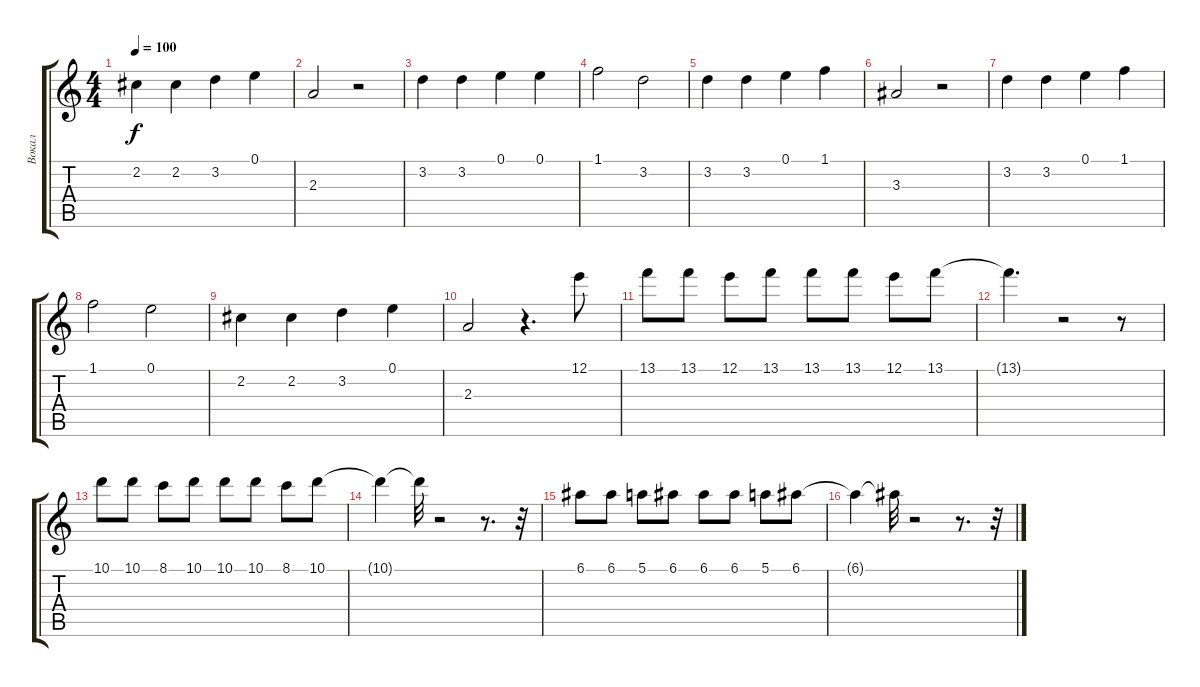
\track ("Вокал" "Вокал") {instrument overdrivenguitar}
\staff {score tabs}
\tuning (E4 B3 G3 D3 A2 E2) {hide}
\ts (4 4)
\tempo 100
\clef g2
\ks c
2.2.4{dy f} 2.2.4 3.2.4 0.1.4 |
2.3.2 r.2 |
3.2.4 3.2.4 0.1.4 0.1.4 |
1.1.2 3.2.2 |
3.2.4 3.2.4 0.1.4 1.1.4 |
3.3.2 r.2 |
3.2.4 3.2.4 0.1.4 1.1.4 |
1.1.2 0.1.2 |
2.2.4 2.2.4 3.2.4 0.1.4 |
2.3.2 r.4{d} 12.1.8 |
13.1.8 13.1.8 12.1.8 13.1.8 13.1.8 13.1.8 12.1.8 13.1.8 |
13.1{t}.4{d} r.2 r.8 |
10.1.8 10.1.8 8.1.8 10.1.8 10.1.8 10.1.8 8.1.8 10.1.8 |
10.1{t}.4 10.1{t}.32 r.2 r.8{d} r.32 |
6.1.8 6.1.8 5.1.8 6.1.8 6.1.8 6.1.8 5.1.8 6.1.8 |
6.1{t}.4 6.1{t}.32 r.2 r.8{d} r.32
